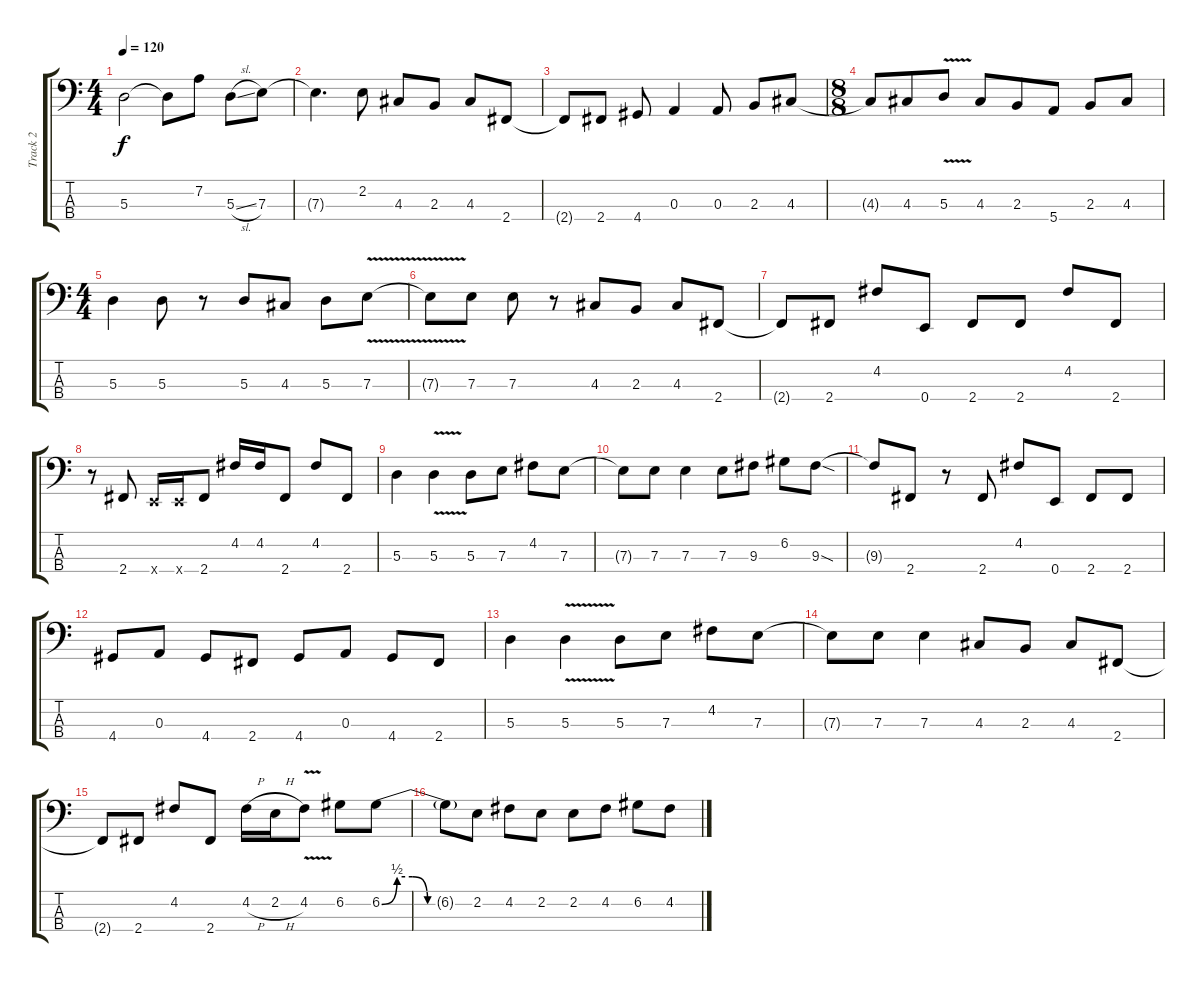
\track ("Track 2" "Track 2") {instrument electricbassfinger}
\staff {score tabs}
\tuning (G2 D2 A1 E1) {hide}
\ts (4 4)
\tempo 120
\clef f4
\ks c
5.3.2{dy f} 5.3{t}.8 7.2.8 5.3{sl}.8 7.3.8 |
7.3{t}.4{d} 2.2.8 4.3.8 2.3.8 4.3.8 2.4.8 |
2.4{t}.8 2.4.8 4.4.8 0.3.4 0.3.8 2.3.8 4.3.8 |
\ts (8 8)
4.3{t}.8 4.3.8 5.3{v}.8 4.3.8 2.3.8 5.4.8 2.3.8 4.3.8 |
\ts (4 4)
5.3.4 5.3.8 r.8 5.3.8 4.3.8 5.3.8 7.3{v}.8 |
7.3{t}.8 7.3.8 7.3.8 r.8 4.3.8 2.3.8 4.3.8 2.4.8 |
2.4{t}.8 2.4.8 4.2.8 0.4.8 2.4.8 2.4.8 4.2.8 2.4.8 |
r.8 2.4.8 0.4{x}.16 0.4{x}.16 2.4.8 4.2.16 4.2.16 2.4.8 4.2.8 2.4.8 |
5.3.4 5.3{v}.4 5.3.8 7.3.8 4.2.8 7.3.8 |
7.3{t}.8 7.3.8 7.3.4 7.3.8 9.3.8 6.2.8 9.3{sod}.8 |
9.3{t}.8 2.4.8 r.8 2.4.8 4.2.8 0.4.8 2.4.8 2.4.8 |
4.4.8 0.3.8 4.4.8 2.4.8 4.4.8 0.3.8 4.4.8 2.4.8 |
5.3.4 5.3{v}.4 5.3.8 7.3.8 4.2.8 7.3.8 |
7.3{t}.8 7.3.8 7.3.4 4.3.8 2.3.8 4.3.8 2.4.8 |
2.4{t}.8 2.4.8 4.2.8 2.4.8 4.2{h}.16 2.2{h}.16 4.2{v}.8 6.2.8 6.2{be (custom 0 0 10 2 20 2 30 0 60 0)}.8 |
6.2{t}.8 2.2.8 4.2.8 2.2.8 2.2.8 4.2.8 6.2.8 4.2.8
